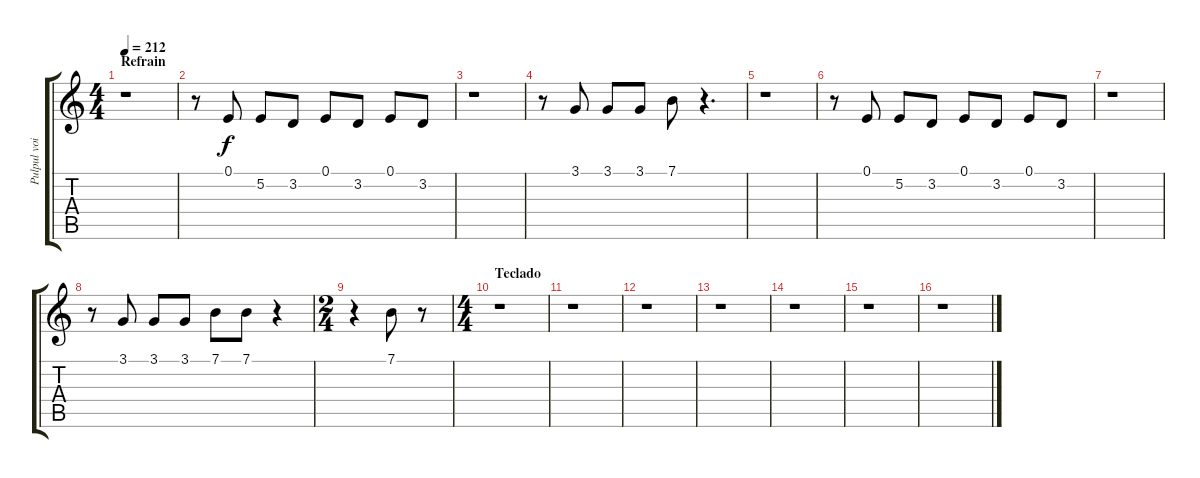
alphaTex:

\track ("Pulpul voix" "Pulpul voi") {instrument clarinet}
\staff {score tabs}
\tuning (E4 B3 G3 D3 A2 E2) {hide}
\ts (4 4)
\section ("" "Refrain")
\tempo 212
\clef g2
\ks c
r.1{dy f} |
r.8 0.1.8 5.2.8 3.2.8 0.1.8 3.2.8 0.1.8 3.2.8 |
r.1 |
r.8 3.1.8 3.1.8 3.1.8 7.1.8 r.4{d} |
r.1 |
r.8 0.1.8 5.2.8 3.2.8 0.1.8 3.2.8 0.1.8 3.2.8 |
r.1 |
r.8 3.1.8 3.1.8 3.1.8 7.1.8 7.1.8 r.4 |
\ts (2 4)
r.4 7.1.8 r.8 |
\ts (4 4)
\section ("" "Teclado")
r.1 |
r.1 |
r.1 |
r.1 |
r.1 |
r.1 |
r.1
